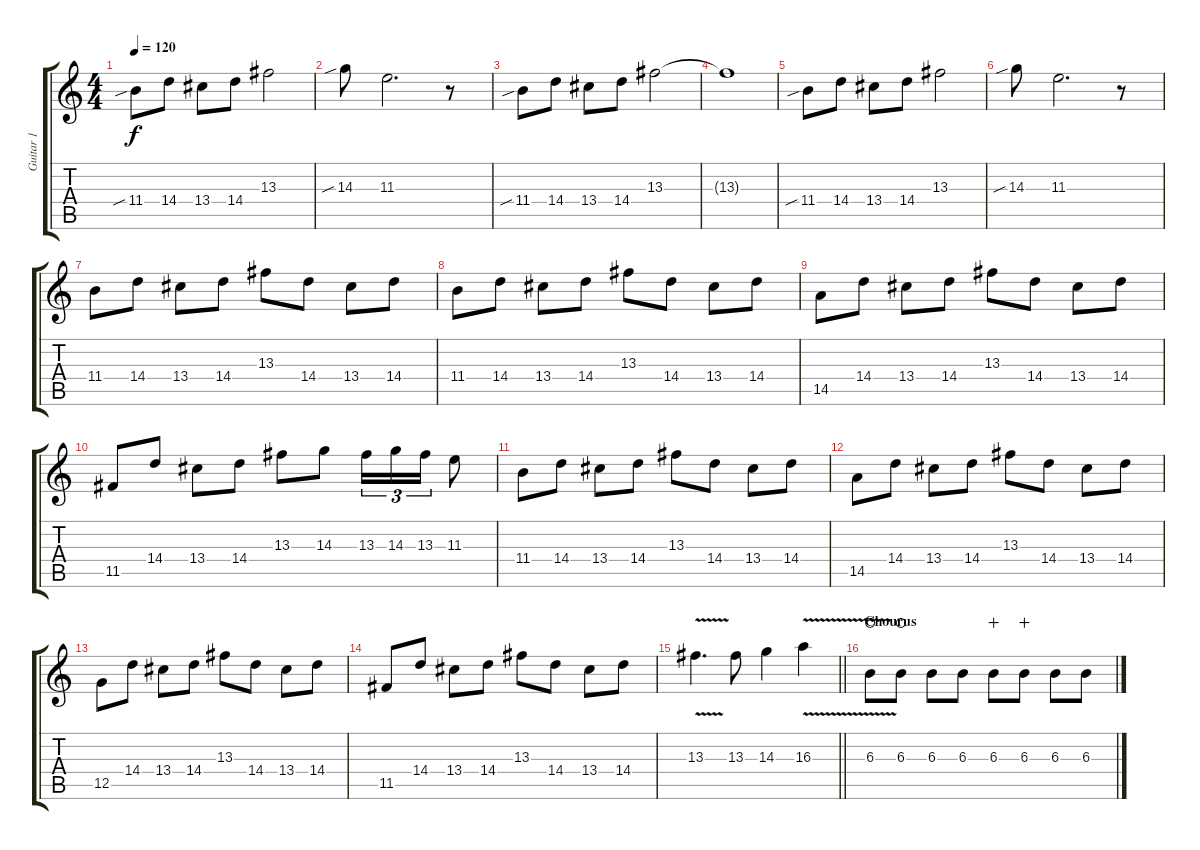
\track ("Guitar 1" "Guitar 1") {instrument distortionguitar}
\staff {score tabs}
\tuning (D4 A3 F3 C3 G2 D2) {hide}
\ts (4 4)
\tempo 120
\clef g2
\ks c
11.4{sib}.8{dy f} 14.4.8 13.4.8 14.4.8 13.3.2 |
14.3{sib}.8 11.3.2{d} r.8 |
11.4{sib}.8 14.4.8 13.4.8 14.4.8 13.3.2 |
13.3{t}.1 |
11.4{sib}.8 14.4.8 13.4.8 14.4.8 13.3.2 |
14.3{sib}.8 11.3.2{d} r.8 |
11.4.8 14.4.8 13.4.8 14.4.8 13.3.8 14.4.8 13.4.8 14.4.8 |
11.4.8 14.4.8 13.4.8 14.4.8 13.3.8 14.4.8 13.4.8 14.4.8 |
14.5.8 14.4.8 13.4.8 14.4.8 13.3.8 14.4.8 13.4.8 14.4.8 |
11.5.8 14.4.8 13.4.8 14.4.8 13.3.8 14.3.8 13.3.16{tu (3 2)} 14.3.16{tu (3 2)} 13.3.16{tu (3 2)} 11.3.8 |
11.4.8 14.4.8 13.4.8 14.4.8 13.3.8 14.4.8 13.4.8 14.4.8 |
14.5.8 14.4.8 13.4.8 14.4.8 13.3.8 14.4.8 13.4.8 14.4.8 |
12.5.8 14.4.8 13.4.8 14.4.8 13.3.8 14.4.8 13.4.8 14.4.8 |
11.5.8 14.4.8 13.4.8 14.4.8 13.3.8 14.4.8 13.4.8 14.4.8 |
\barLineRight lightlight
13.3{v}.4{d} 13.3.8 14.3.4 16.3{v}.4 |
\section ("" "Chourus")
6.3{v}.8{waho} 6.3.8{waho} 6.3.8 6.3.8 6.3.8{wahc} 6.3.8{wahc} 6.3.8 6.3.8
